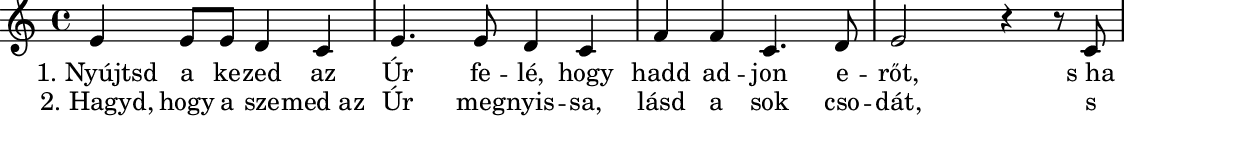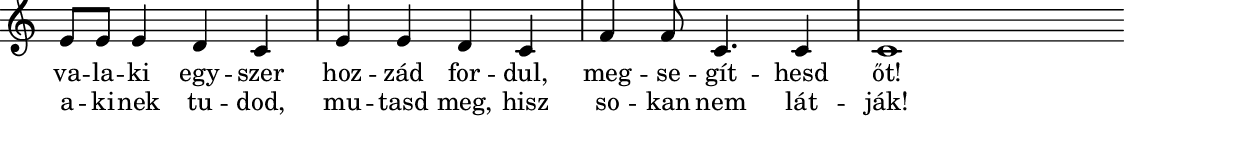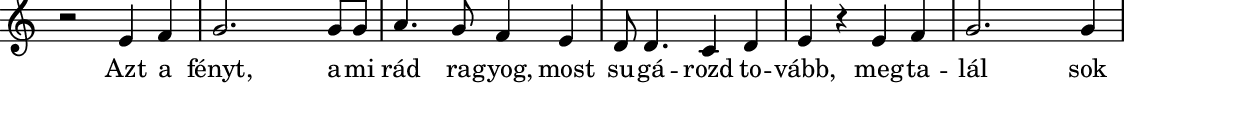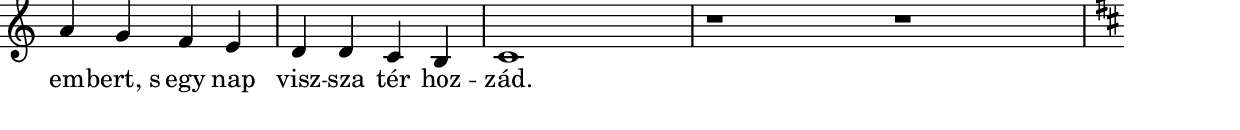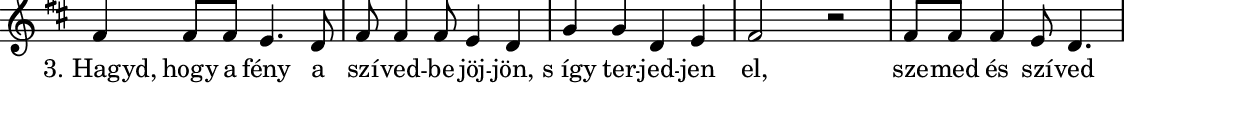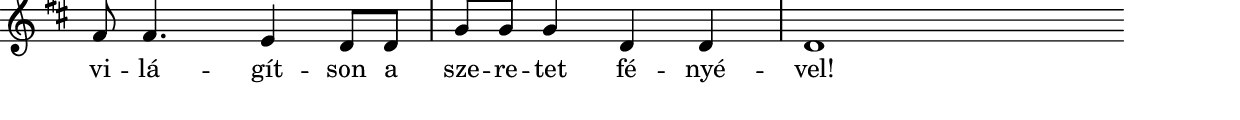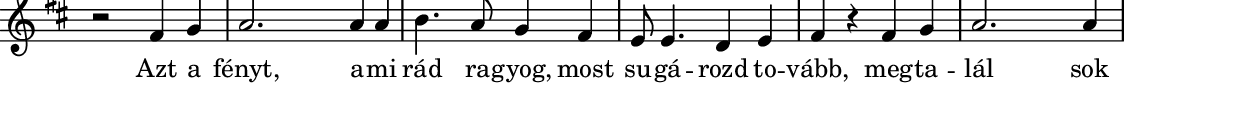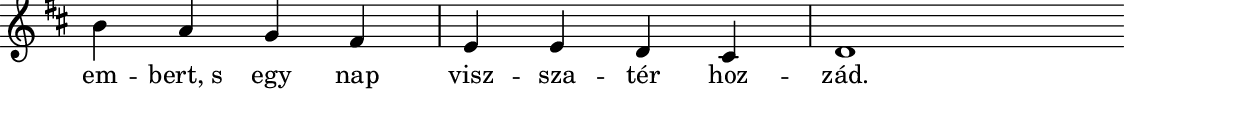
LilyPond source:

% MusicXML to Lilypond converter by Kovi

szovegAAA = \lyricmode {  "1. Nyújtsd" "a" "ke" -- "zed" "az" "Úr" "fe" -- "lé," "hogy" "hadd" "ad" -- "jon" "e" -- "rőt," "s ha" "va" -- "la" -- "ki" "egy" -- "szer" "hoz" -- "zád" "for" -- "dul," "meg" -- "se" -- "gít" -- "hesd" "őt!" "Azt" "a" "fényt," "a" -- "mi" "rád" "ra" -- "gyog," "most" "su" -- "gá" -- "rozd" "to" -- "vább," "meg" -- "ta" -- "lál" "sok" "em" -- "bert, s" "egy" "nap" "visz" -- "sza" "tér" "hoz" -- "zád." "3. Hagyd," "hogy" "a" "fény" "a" "szí" -- "ved" -- "be" "jöj" -- "jön," "s így" "ter" -- "jed" -- "jen" "el," "sze" -- "med" "és" "szí" -- "ved" "vi" -- "lá" -- "gít" -- "son" "a" "sze" -- "re" -- "tet" "fé" -- "nyé" -- "vel!" "Azt" "a" "fényt," "a" -- "mi" "rád" "ra" -- "gyog," "most" "su" -- "gá" -- "rozd" "to" -- "vább," "meg" -- "ta" -- "lál" "sok" "em" -- "bert, s" "egy" "nap" "visz" -- "sza" -- "tér" "hoz" -- "zád."  }

szovegAAB = \lyricmode {  "2. Hagyd," "hogy" "a" "sze" -- "med az" "Úr" "meg" -- "nyis" -- "sa," "lásd" "a" "sok" "cso" -- "dát," "s" "a" -- "ki" -- "nek" "tu" -- "dod," "mu" -- "tasd" "meg," "hisz" "so" -- "kan" "nem" "lát" -- "ják!"  \skip 4  \skip 4  \skip 4  \skip 4  \skip 4  \skip 4  \skip 4  \skip 4  \skip 4  \skip 4  \skip 4  \skip 4  \skip 4  \skip 4  \skip 4  \skip 4  \skip 4  \skip 4  \skip 4  \skip 4  \skip 4  \skip 4  \skip 4  \skip 4  \skip 4  \skip 4  \skip 4  \skip 4  \skip 4  \skip 4  \skip 4  \skip 4  \skip 4  \skip 4  \skip 4  \skip 4  \skip 4  \skip 4  \skip 4  \skip 4  \skip 4  \skip 4  \skip 4  \skip 4  \skip 4  \skip 4  \skip 4  \skip 4  \skip 4  \skip 4  \skip 4  \skip 4  \skip 4  \skip 4  \skip 4  \skip 4  \skip 4  \skip 4  \skip 4  \skip 4  \skip 4  \skip 4  \skip 4  \skip 4  \skip 4  \skip 4  \skip 4  \skip 4  \skip 4  \skip 4  \skip 4  \skip 4  \skip 4  \skip 4  \skip 4  \skip 4  \skip 4  \skip 4  \skip 4  \skip 4  \skip 4  \skip 4  \skip 4  \skip 4  }

% Analyzing...
% 1 parts
% 1 Staff
% forceBassClefActive = 
melody = {
% 123 notes in the part
% 1 voices

\new Staff
\new Voice {
% 123 notes
% 36 mesaures

% Measure 1
\clef "treble"
\key c \major
\time 4/4 
e'4 e'8 e'8 d'4 c'4 
% Measure 2
e'4. e'8 d'4 c'4 
% Measure 3
f'4 f'4 c'4. d'8 
% Measure 4
e'2 r4 r8 c'8 
% Measure 5
\break
e'8 e'8 e'4 d'4 c'4 
% Measure 6
e'4 e'4 d'4 c'4 
% Measure 7
f'4 f'8 c'4. c'4 
% Measure 8
c'1 
% Measure 9
\repeat volta 2 {
\bar "|:" \break
\once \override Score.RehearsalMark #'self-alignment-X = #LEFT
\mark \markup{ \fontsize #-1 \box Refrén } 
r2 e'4 f'4 
% Measure 10
g'2. g'8 g'8 
% Measure 11
a'4. g'8 f'4 e'4 
% Measure 12
d'8 d'4. c'4 d'4 
% Measure 13
e'4 r4 e'4 f'4 
% Measure 14
g'2. g'4 
% Measure 15
\break
a'4 g'4 f'4 e'4 
% Measure 16
d'4 d'4 c'4 b4 
% Measure 17
c'1 
% Measure 18
}\alternative {
{r1 \bar ":|" }
% Measure 19
{r1 }
}
% Measure 20
\key d \major
\break
fis'4 fis'8 fis'8 e'4. d'8 
% Measure 21
fis'8 fis'4 fis'8 e'4 d'4 
% Measure 22
g'4 g'4 d'4 e'4 
% Measure 23
fis'2 r2 
% Measure 24
fis'8 fis'8 fis'4 e'8 d'4. 
% Measure 25
\break
fis'8 fis'4. e'4 d'8 d'8 
% Measure 26
g'8 g'8 g'4 d'4 d'4 
% Measure 27
d'1 
% Measure 28
\bar "|:" \break
\once \override Score.RehearsalMark #'self-alignment-X = #LEFT
\mark \markup{ \fontsize #-1 \box Refrén } 
r2 fis'4 g'4 
% Measure 29
a'2. a'8 a'8 
% Measure 30
b'4. a'8 g'4 fis'4 
% Measure 31
e'8 e'4. d'4 e'4 
% Measure 32
fis'4 r4 fis'4 g'4 
% Measure 33
a'2. a'4 
% Measure 34
\break
b'4 a'4 g'4 fis'4 
% Measure 35
e'4 e'4 d'4 cis'4 
% Measure 36
d'1 \bar ":|" 
} % voice
\addlyrics { \szovegAAA }

\addlyrics { \szovegAAB }

} % melody


harmonies = \chordmode {
% 34 chords
\germanChords
c4 s4 s4 s4 c4 s4 s4 s4 f4 s4 s4 s4 c4 s4 s4 s4 c4 s4 s4 s4 c4 s4 s4 s4 f4 s4 s4 s4 c4 s4 s4 s4 s4 s4 s4 s4 c4 s4 s4 s4 f4 s4 s4 s4 g4 s4 s4 s4 c4 s4 s4 s4 c4 s4 s4 s4 f4 s4 s4 s4 g4 s4 s4 s4 c4 s4 s4 s4 c4 s4 s4 s4 a4:7 s4 s4 s4 d4 s4 s4 s4 d4 s4 s4 s4 g4 s4 s4 s4 d4 s4 s4 s4 d4 s4 s4 s4 d4 s4 s4 s4 g4 s4 s4 s4 d4 s4 s4 s4 s4 s4 s4 s4 d4 s4 s4 s4 g4 s4 s4 s4 a4 s4 s4 s4 d4 s4 s4 s4 d4 s4 s4 s4 g4 s4 s4 s4 a4:7 s4 s4 s4 d4
}

\include "../../definitions.ly"
